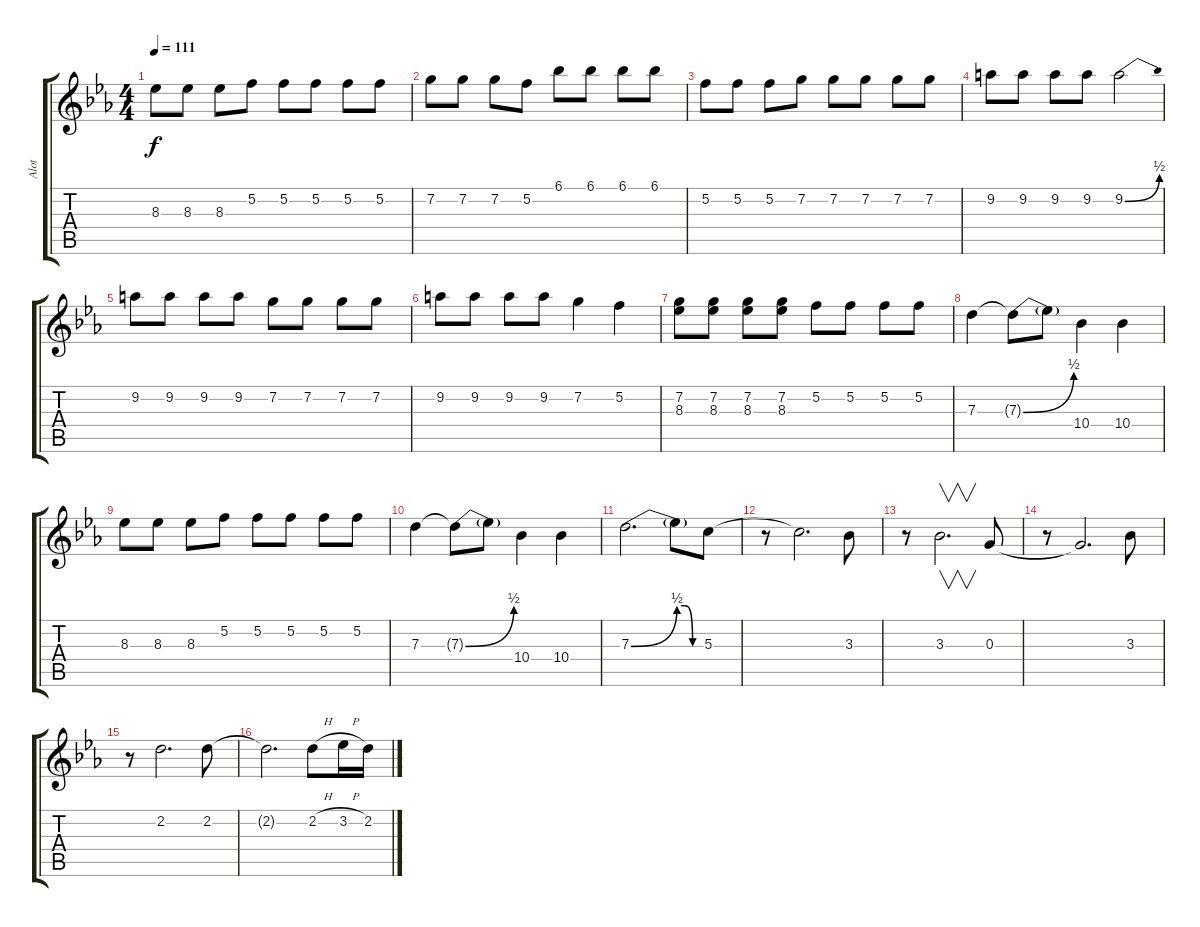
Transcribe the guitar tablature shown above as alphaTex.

\track ("Alot" "Alot") {instrument distortionguitar}
\staff {score tabs}
\tuning (E4 C4 G3 C3 G2 C2) {hide}
\ts (4 4)
\tempo 111
\clef g2
\ks eb
8.3.8{dy f} 8.3.8 8.3.8 5.2.8 5.2.8 5.2.8 5.2.8 5.2.8 |
7.2.8 7.2.8 7.2.8 5.2.8 6.1.8 6.1.8 6.1.8 6.1.8 |
5.2.8 5.2.8 5.2.8 7.2.8 7.2.8 7.2.8 7.2.8 7.2.8 |
9.2.8 9.2.8 9.2.8 9.2.8 9.2{be (bend 0 0 60 2)}.2 |
9.2.8 9.2.8 9.2.8 9.2.8 7.2.8 7.2.8 7.2.8 7.2.8 |
9.2.8 9.2.8 9.2.8 9.2.8 7.2.4 5.2.4 |
(7.2 8.3).8 (7.2 8.3).8 (7.2 8.3).8 (7.2 8.3).8 5.2.8 5.2.8 5.2.8 5.2.8 |
7.3.4 7.3{be (bend 0 0 60 2) t}.8 7.3{t}.8 10.4.4 10.4.4 |
8.3.8 8.3.8 8.3.8 5.2.8 5.2.8 5.2.8 5.2.8 5.2.8 |
7.3.4 7.3{be (bend 0 0 60 2) t}.8 7.3{t}.8 10.4.4 10.4.4 |
7.3{be (bend 0 0 60 2)}.2{d} 7.3{be (custom 0 2 20 2 40 0 60 0) t}.8 5.3.8 |
r.8 5.3{t}.2{d} 3.3.8 |
r.8 3.3.2{v d} 0.3.8 |
r.8 0.3{t}.2{d} 3.3.8 |
r.8 2.2.2{d} 2.2.8 |
2.2{t}.2{d} 2.2{h}.8 3.2{h}.16 2.2.16
